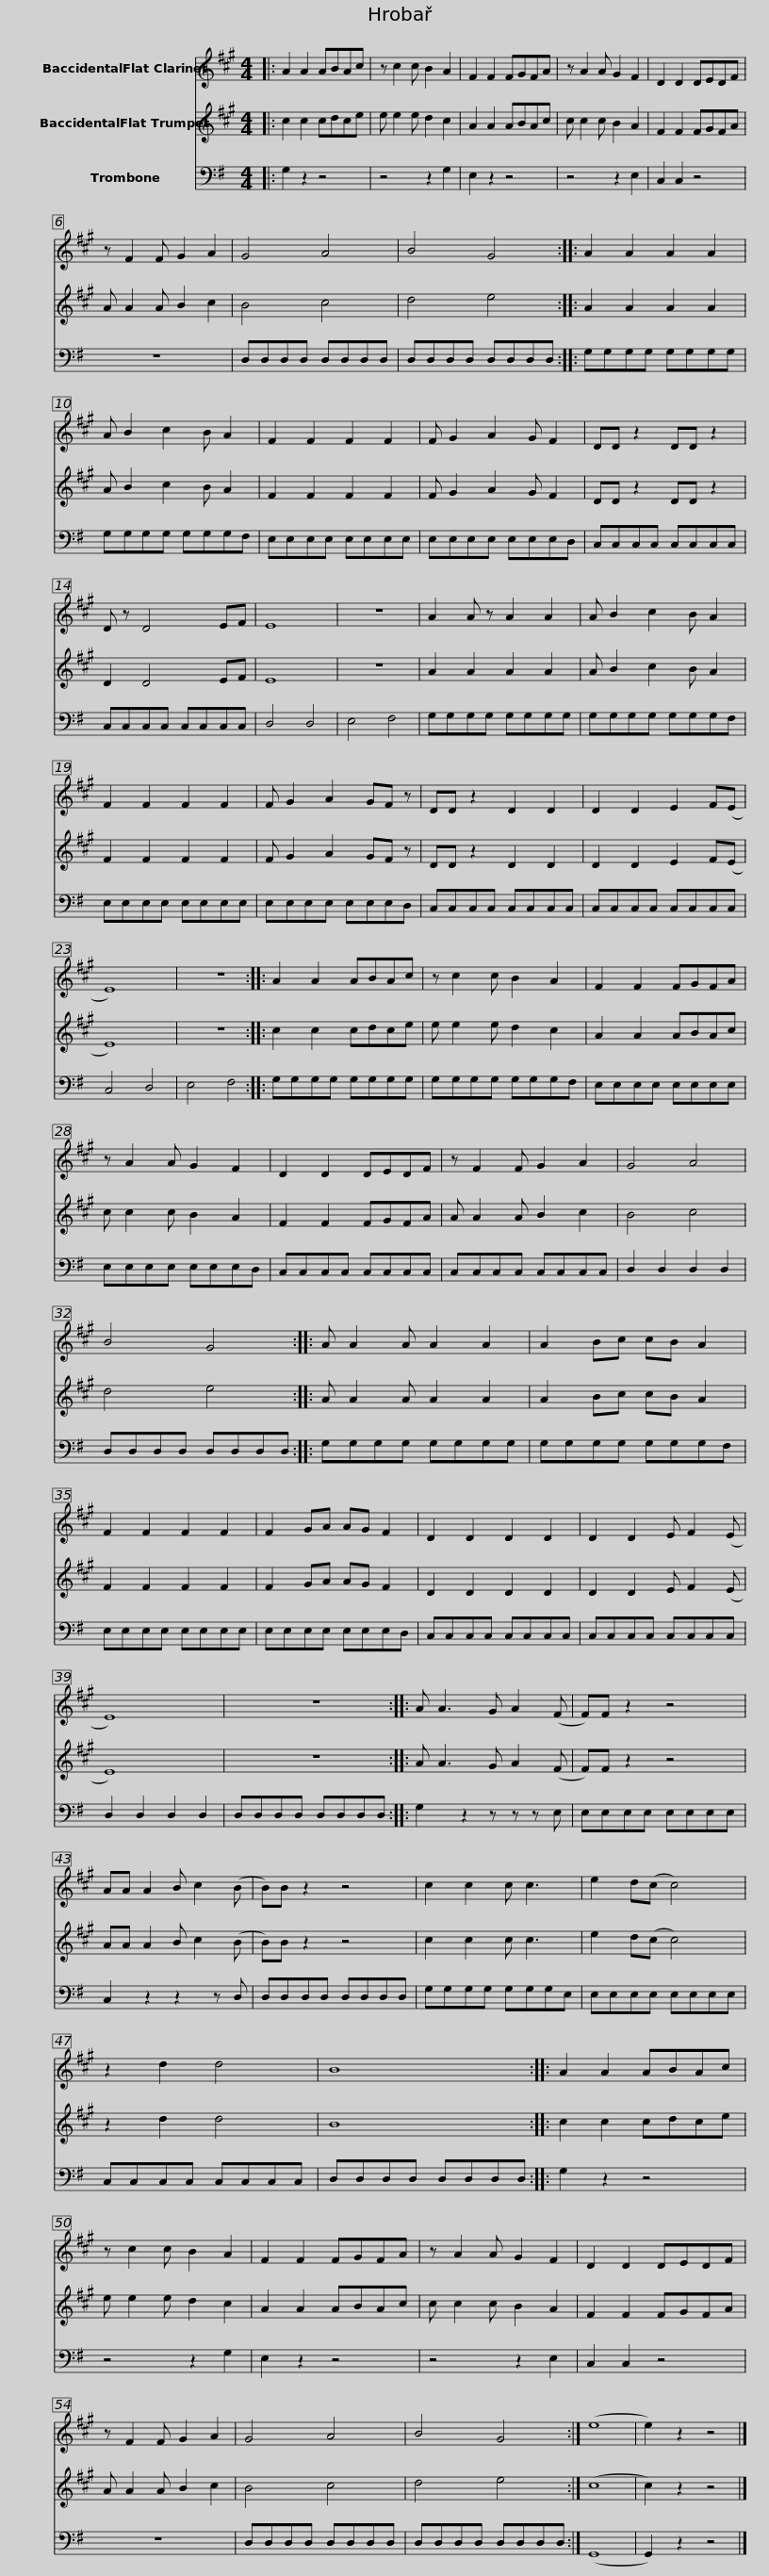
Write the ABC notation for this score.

X:1
%%score 1 2 3
L:1/8
M:4/4
I:linebreak $
K:G
V:1 treble transpose=-2
V:2 treble transpose=-2
V:3 bass
V:1
[K:A]|: A2 A2 ABAc | z c2 c B2 A2 | F2 F2 FGFA | z A2 A G2 F2 | D2 D2 DEDF | %5
 z F2 F G2 A2 |$ G4 A4 | B4 G4 :: A2 A2 A2 A2 | A B2 c2 B A2 |$ %10
 F2 F2 F2 F2 | F G2 A2 G F2 | DD z2 DD z2 | D z D4 EF | E8 | %15
 z8 |$ A2 A z A2 A2 | A B2 c2 B A2 | F2 F2 F2 F2 | F G2 A2 GF z |$ %20
 DD z2 D2 D2 | D2 D2 E2 F(E | E8) | z8 :: A2 A2 ABAc | %25
 z c2 c B2 A2 |$ F2 F2 FGFA | z A2 A G2 F2 | D2 D2 DEDF | z F2 F G2 A2 | %30
 G4 A4 |$ B4 G4 :: A A2 A A2 A2 | A2 Bc cB A2 | F2 F2 F2 F2 |$ %35
 F2 GA AG F2 | D2 D2 D2 D2 | D2 D2 E F2 (E | E8) | z8 ::$ %40
 A A3 G A2 (F | F)F z2 z4 | AA A2 B c2 (B | B)B z2 z4 | c2 c2 c c3 |$ %45
 e2 d(c c4) | z2 d2 d4 | B8 :: A2 A2 ABAc | z c2 c B2 A2 |$ %50
 F2 F2 FGFA | z A2 A G2 F2 | D2 D2 DEDF | z F2 F G2 A2 | G4 A4 |$ %55
 B4 G4 :| (e8 | e2) z2 z4 |] %58
V:2
[K:A]|: c2 c2 cdce | e e2 e d2 c2 | A2 A2 ABAc | c c2 c B2 A2 | F2 F2 FGFA | %5
 A A2 A B2 c2 |$ B4 c4 | d4 e4 :: A2 A2 A2 A2 | A B2 c2 B A2 |$ %10
 F2 F2 F2 F2 | F G2 A2 G F2 | DD z2 DD z2 | D2 D4 EF | E8 | %15
 z8 |$ A2 A2 A2 A2 | A B2 c2 B A2 | F2 F2 F2 F2 | F G2 A2 GF z |$ %20
 DD z2 D2 D2 | D2 D2 E2 F(E | E8) | z8 :: c2 c2 cdce | %25
 e e2 e d2 c2 |$ A2 A2 ABAc | c c2 c B2 A2 | F2 F2 FGFA | A A2 A B2 c2 | %30
 B4 c4 |$ d4 e4 :: A A2 A A2 A2 | A2 Bc cB A2 | F2 F2 F2 F2 |$ %35
 F2 GA AG F2 | D2 D2 D2 D2 | D2 D2 E F2 (E | E8) | z8 ::$ %40
 A A3 G A2 (F | F)F z2 z4 | AA A2 B c2 (B | B)B z2 z4 | c2 c2 c c3 |$ %45
 e2 d(c c4) | z2 d2 d4 | B8 :: c2 c2 cdce | e e2 e d2 c2 |$ %50
 A2 A2 ABAc | c c2 c B2 A2 | F2 F2 FGFA | A A2 A B2 c2 | B4 c4 |$ %55
 d4 e4 :| (c8 | c2) z2 z4 |] %58
V:3
|: G,2 z2 z4 | z4 z2 G,2 | E,2 z2 z4 | z4 z2 E,2 | C,2 C,2 z4 | %5
 z8 |$ D,D,D,D, D,D,D,D, | D,D,D,D, D,D,D,D, :: G,G,G,G, G,G,G,G, | G,G,G,G, G,G,G,F, |$ %10
 E,E,E,E, E,E,E,E, | E,E,E,E, E,E,E,D, | C,C,C,C, C,C,C,C, | C,C,C,C, C,C,C,C, | D,4 D,4 | %15
 E,4 F,4 |$ G,G,G,G, G,G,G,G, | G,G,G,G, G,G,G,F, | E,E,E,E, E,E,E,E, | E,E,E,E, E,E,E,D, |$ %20
 C,C,C,C, C,C,C,C, | C,C,C,C, C,C,C,C, | C,4 D,4 | E,4 F,4 :: G,G,G,G, G,G,G,G, | %25
 G,G,G,G, G,G,G,F, |$ E,E,E,E, E,E,E,E, | E,E,E,E, E,E,E,D, | C,C,C,C, C,C,C,C, | C,C,C,C, C,C,C,C, | %30
 D,2 D,2 D,2 D,2 |$ D,D,D,D, D,D,D,D, :: G,G,G,G, G,G,G,G, | G,G,G,G, G,G,G,F, | E,E,E,E, E,E,E,E, |$ %35
 E,E,E,E, E,E,E,D, | C,C,C,C, C,C,C,C, | C,C,C,C, C,C,C,C, | D,2 D,2 D,2 D,2 | D,D,D,D, D,D,D,D, ::$ %40
 G,2 z2 z z z E, | E,E,E,E, E,E,E,E, | C,2 z2 z2 z D, | D,D,D,D, D,D,D,D, | G,G,G,G, G,G,G,E, |$ %45
 E,E,E,E, E,E,E,E, | C,C,C,C, C,C,C,C, | D,D,D,D, D,D,D,D, :: G,2 z2 z4 | z4 z2 G,2 |$ %50
 E,2 z2 z4 | z4 z2 E,2 | C,2 C,2 z4 | z8 | D,D,D,D, D,D,D,D, |$ %55
 D,D,D,D, D,D,D,D, :| (G,,8 | G,,2) z2 z4 |] %58
